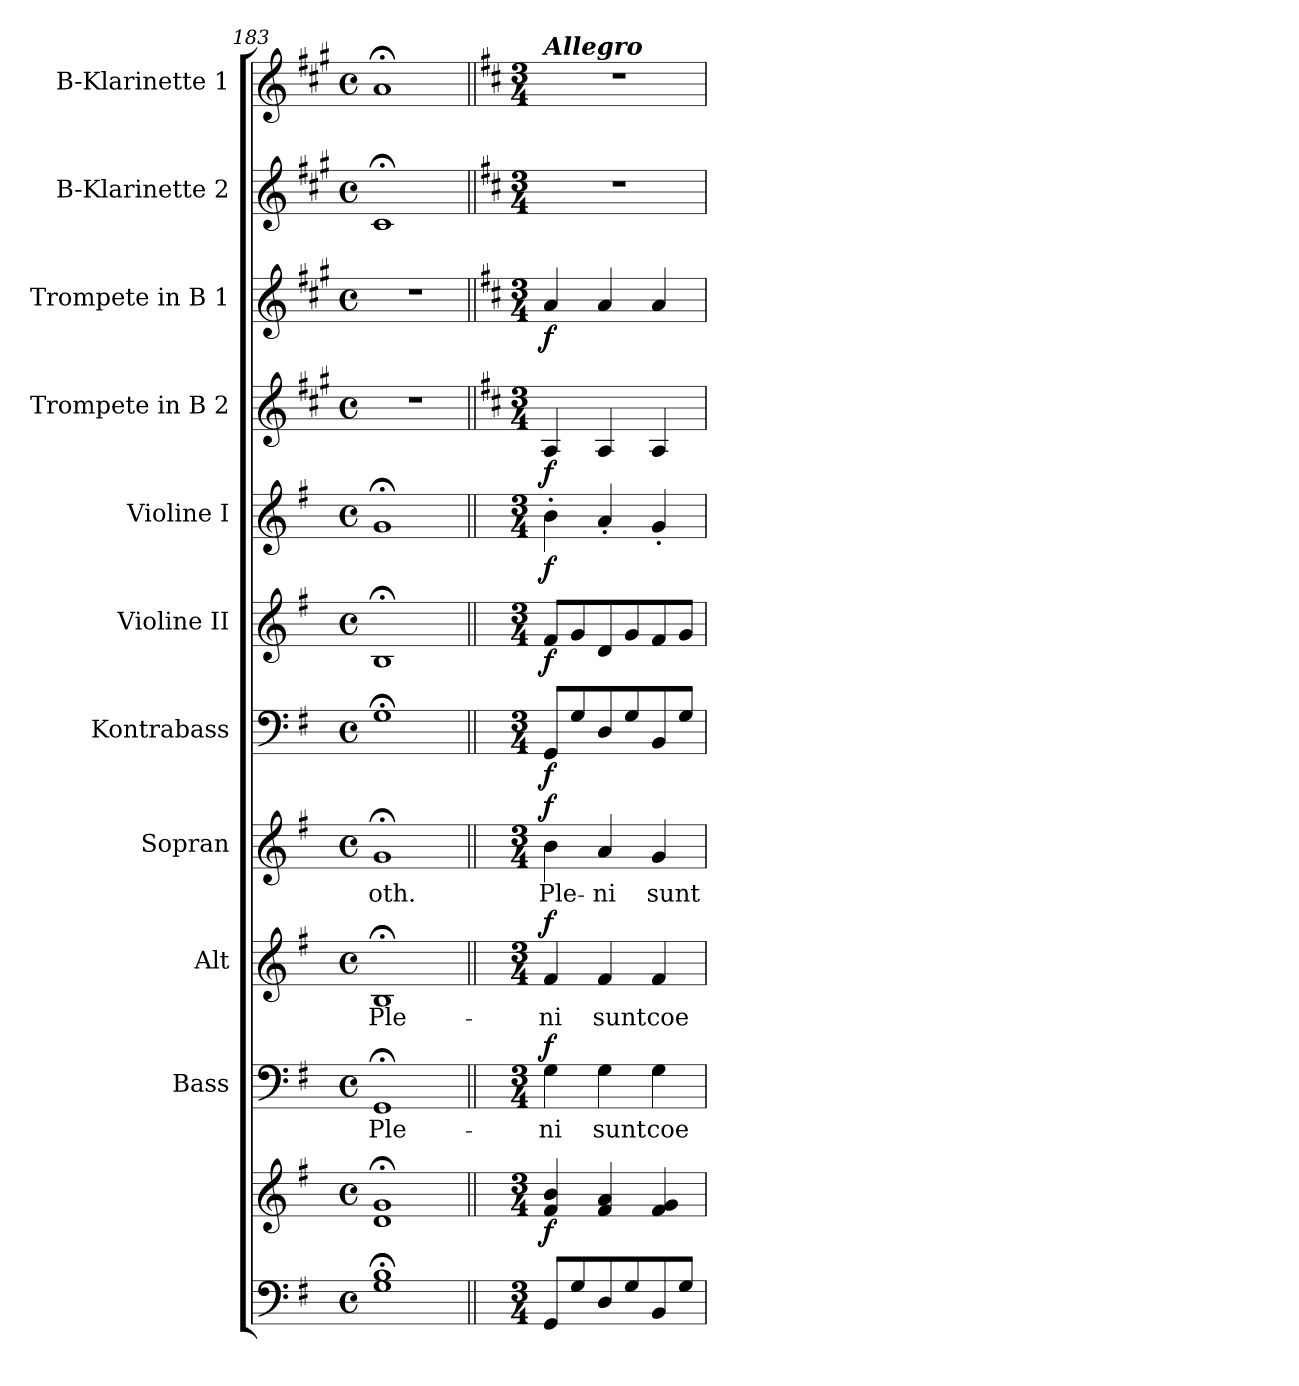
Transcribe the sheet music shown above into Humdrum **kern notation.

**kern	**kern	**dynam	**kern	**text	**dynam	**kern	**text	**dynam	**kern	**text	**dynam	**kern	**dynam	**kern	**dynam	**kern	**dynam	**kern	**dynam	**kern	**dynam	**kern	**kern
*part11	*part11	*part11	*part10	*part10	*part10	*part9	*part9	*part9	*part8	*part8	*part8	*part7	*part7	*part6	*part6	*part5	*part5	*part4	*part4	*part3	*part3	*part2	*part1
*staff12	*staff11	*staff11/12	*staff10	*staff10	*staff10	*staff9	*staff9	*staff9	*staff8	*staff8	*staff8	*staff7	*staff7	*staff6	*staff6	*staff5	*staff5	*staff4	*staff4	*staff3	*staff3	*staff2	*staff1
*	*	*	*I"Bass	*	*	*I"Alt	*	*	*I"Sopran	*	*	*I"Kontrabass	*	*I"Violine II	*	*I"Violine I	*	*I"Trompete in B 2	*	*I"Trompete in B 1	*	*I"B-Klarinette 2	*I"B-Klarinette 1
*	*	*	*I'B.	*	*	*I'A.	*	*	*I'S.	*	*	*I'Kb.	*	*I'Vl. II	*	*I'Vl. I	*	*I'Tr. 2	*	*I'Tr. 1	*	*I'B Kl. 2	*I'B Kl. 1
*clefF4	*clefG2	*	*clefF4	*	*	*clefG2	*	*	*clefG2	*	*	*clefF4	*	*clefG2	*	*clefG2	*	*clefG2	*	*clefG2	*	*clefG2	*clefG2
*	*	*	*	*	*	*	*	*	*	*	*	*ITrd7c12	*	*	*	*	*	*ITrd1c2	*	*ITrd1c2	*	*ITrd1c2	*ITrd1c2
*k[f#]	*k[f#]	*	*k[f#]	*	*	*k[f#]	*	*	*k[f#]	*	*	*k[f#]	*	*k[f#]	*	*k[f#]	*	*k[f#]	*	*k[f#]	*	*k[f#]	*k[f#]
*G:	*G:	*	*G:	*	*	*G:	*	*	*G:	*	*	*G:	*	*G:	*	*G:	*	*G:	*	*G:	*	*G:	*G:
*M4/4	*M4/4	*	*M4/4	*	*	*M4/4	*	*	*M4/4	*	*	*M4/4	*	*M4/4	*	*M4/4	*	*M4/4	*	*M4/4	*	*M4/4	*M4/4
*met(c)	*met(c)	*	*met(c)	*	*	*met(c)	*	*	*met(c)	*	*	*met(c)	*	*met(c)	*	*met(c)	*	*met(c)	*	*met(c)	*	*met(c)	*met(c)
=183	=183	=183	=183	=183	=183	=183	=183	=183	=183	=183	=183	=183	=183	=183	=183	=183	=183	=183	=183	=183	=183	=183	=183
*	*^	*	*	*	*	*	*	*	*	*	*	*	*	*	*	*	*	*	*	*	*	*	*
!	!	!	!	!	!LO:LY:b	!	!	!LO:LY:b	!	!	!LO:LY:b	!	!	!	!	!	!	!	!	!	!	!	!	!
1G;< 1B;<	1g;<	1d	.	1GG;<	Ple-	.	1B;<	Ple-	.	1g;<	-oth.	.	1GG;<	.	1B;<	.	1g;<	.	1r	.	1r	.	1B;<	1g;<
*	*v	*v	*	*	*	*	*	*	*	*	*	*	*	*	*	*	*	*	*	*	*	*	*	*
!!LO:PB:g=z
=184||	=184||	=184||	=184||	=184||	=184||	=184||	=184||	=184||	=184||	=184||	=184||	=184||	=184||	=184||	=184||	=184||	=184||	=184||	=184||	=184||	=184||	=184||	=184||
*k[]	*k[]	*	*k[]	*	*	*k[]	*	*	*k[]	*	*	*k[]	*	*k[]	*	*k[]	*	*k[]	*	*k[]	*	*k[]	*k[]
*C:	*C:	*	*C:	*	*	*C:	*	*	*C:	*	*	*C:	*	*C:	*	*C:	*	*C:	*	*C:	*	*C:	*C:
*M3/4	*M3/4	*	*M3/4	*	*	*M3/4	*	*	*M3/4	*	*	*M3/4	*	*M3/4	*	*M3/4	*	*M3/4	*	*M3/4	*	*M3/4	*M3/4
*	*^	*	*	*	*	*	*	*	*	*	*	*	*	*	*	*	*	*	*	*	*	*	*
!	!	!	!	!	!	!	!	!	!	!	!	!	!	!	!	!	!	!	!	!	!	!	!	!LO:TX:a:Bi:t=Allegro
!	!	!	!LO:DY:b	!	!LO:LY:b	!LO:DY:a	!	!LO:LY:b	!LO:DY:a	!	!LO:LY:b	!LO:DY:a	!	!LO:DY:b	!	!LO:DY:b	!	!LO:DY:b	!	!LO:DY:b	!	!LO:DY:b	!	!
*	*v	*v	*	*	*	*	*	*	*	*	*	*	*	*	*	*	*	*	*	*	*	*	*	*
8GG/L	4f/ 4b/	f	4G\	-ni	f	4f/	-ni	f	4b\	Ple-	f	8GGG/L	f	8f/L	f	4b'>\	f	4G/	f	4g/	f	2.r	2.r
8G/	.	.	.	.	.	.	.	.	.	.	.	8GG/	.	8g/	.	.	.	.	.	.	.	.	.
!	!	!	!	!LO:LY:b	!	!	!LO:LY:b	!	!	!LO:LY:b	!	!	!	!	!	!	!	!	!	!	!	!	!
8D/	4f/ 4a/	.	4G\	sunt	.	4f/	sunt	.	4a/	-ni	.	8DD/	.	8d/	.	4a'</	.	4G/	.	4g/	.	.	.
8G/	.	.	.	.	.	.	.	.	.	.	.	8GG/	.	8g/	.	.	.	.	.	.	.	.	.
!	!	!	!	!LO:LY:b	!	!	!LO:LY:b	!	!	!LO:LY:b	!	!	!	!	!	!	!	!	!	!	!	!	!
8BB/	4f/ 4g/	.	4G\	coe-	.	4f/	coe-	.	4g/	sunt	.	8BBB/	.	8f/	.	4g'</	.	4G/	.	4g/	.	.	.
8G/J	.	.	.	.	.	.	.	.	.	.	.	8GG/J	.	8g/J	.	.	.	.	.	.	.	.	.
=	=	=	=	=	=	=	=	=	=	=	=	=	=	=	=	=	=	=	=	=	=	=	=
*-	*-	*-	*-	*-	*-	*-	*-	*-	*-	*-	*-	*-	*-	*-	*-	*-	*-	*-	*-	*-	*-	*-	*-
